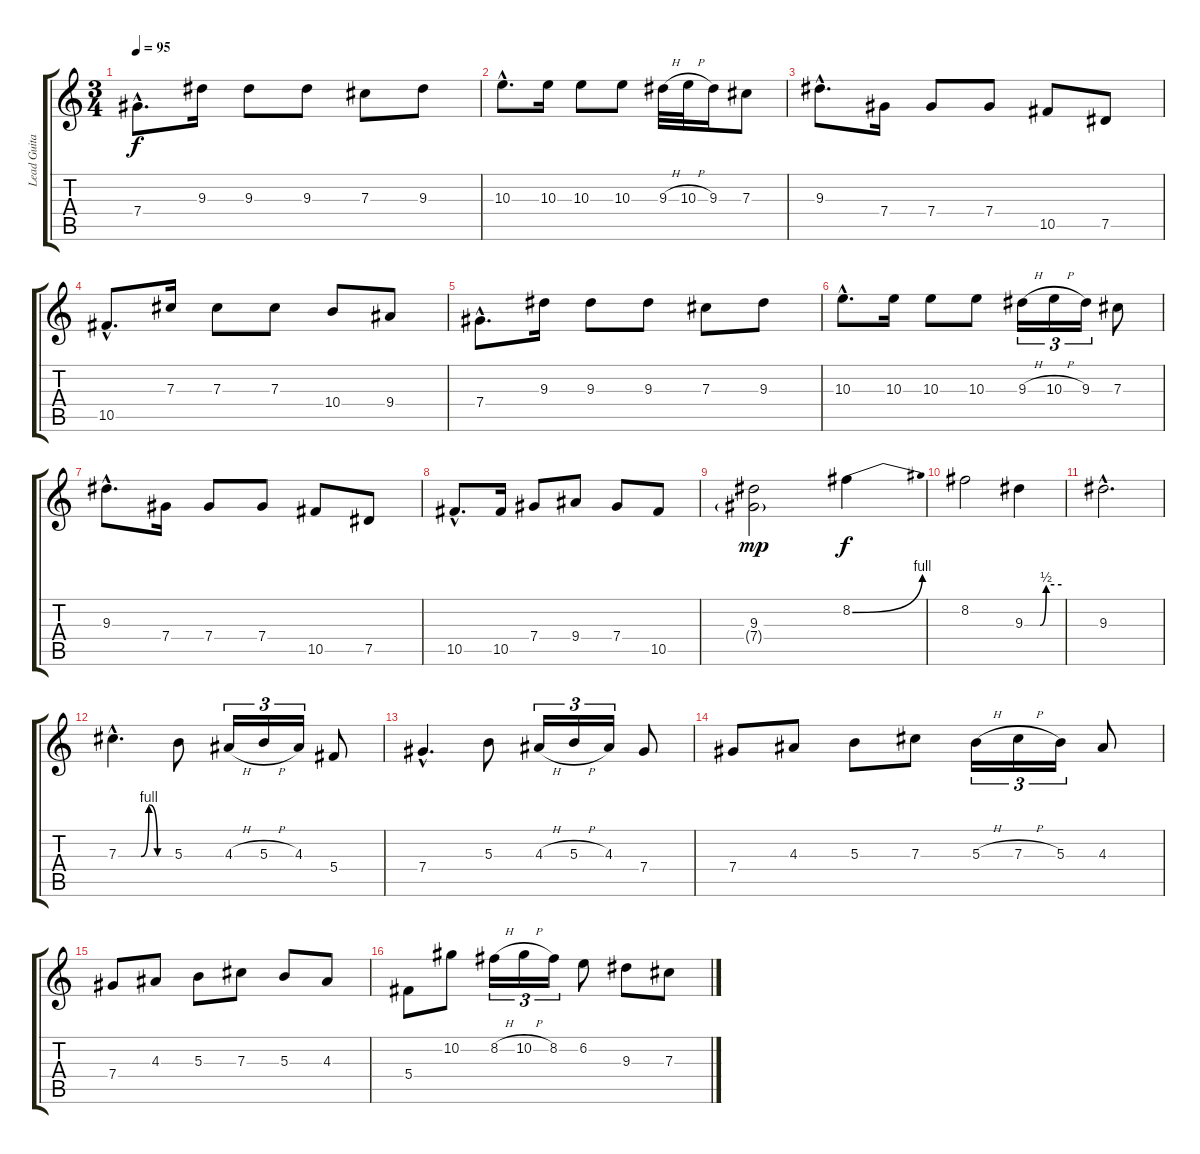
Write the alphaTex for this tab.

\track ("Lead Guitar" "Lead Guita") {instrument distortionguitar}
\staff {score tabs}
\tuning (Eb4 Bb3 Gb3 Db3 Ab2 Eb2) {hide}
\ts (3 4)
\tempo 95
\clef g2
\ks c
7.4{hac}.8{d dy f volume 13} 9.3.16 9.3.8 9.3.8 7.3.8 9.3.8 |
10.3{hac}.8{d} 10.3.16 10.3.8 10.3.8 9.3{h}.32 10.3{h}.32 9.3.16 7.3.8 |
9.3{hac}.8{d} 7.4.16 7.4.8 7.4.8 10.5.8 7.5.8 |
10.5{hac}.8{d} 7.3.16 7.3.8 7.3.8 10.4.8 9.4.8 |
7.4{hac}.8{d} 9.3.16 9.3.8 9.3.8 7.3.8 9.3.8 |
10.3{hac}.8{d} 10.3.16 10.3.8 10.3.8 9.3{h}.16{tu (3 2)} 10.3{h}.16{tu (3 2)} 9.3.16{tu (3 2)} 7.3.8 |
9.3{hac}.8{d} 7.4.16 7.4.8 7.4.8 10.5.8 7.5.8 |
10.5{hac}.8{d} 10.5.16 7.4.8 9.4.8 7.4.8 10.5.8 |
(9.3 7.4{g}).2{dy mp} 8.2{be (bend 0 0 60 4)}.4{dy f} |
8.2.2 9.3{be (custom 0 0 25 0 35 2 60 2)}.4 |
9.3{hac}.2{d} |
7.3{be (custom 0 0 26 0 35 4 45 0 60 0) hac}.4{d} 5.3.8 4.3{h}.16{tu (3 2)} 5.3{h}.16{tu (3 2)} 4.3.16{tu (3 2)} 5.4.8 |
7.4{hac}.4{d} 5.3.8 4.3{h}.16{tu (3 2)} 5.3{h}.16{tu (3 2)} 4.3.16{tu (3 2)} 7.4.8 |
7.4.8 4.3.8 5.3.8 7.3.8 5.3{h}.16{tu (3 2)} 7.3{h}.16{tu (3 2)} 5.3.16{tu (3 2)} 4.3.8 |
7.4.8 4.3.8 5.3.8 7.3.8 5.3.8 4.3.8 |
5.4.8 10.2.8 8.2{h}.16{tu (3 2)} 10.2{h}.16{tu (3 2)} 8.2.16{tu (3 2)} 6.2.8 9.3.8 7.3.8
